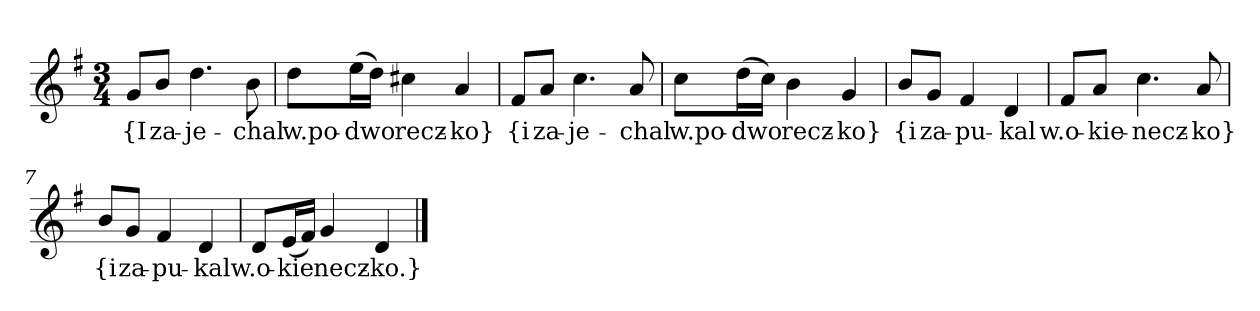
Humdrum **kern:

**kern	**text
*part1	*part1
*staff1	*staff1
*clefG2	*
*k[f#]	*
*G:	*
*M3/4	*
=	=
8g/L	{I
8b/J	za-
4.dd	-je-
8b	-chal
=2	=2
8dd\L	w.po-
(16ee\L	-dwo
16dd\JJ)	--
4cc#X	-recz-
4a	-ko}
=3y	=3y
8f#/L	{i
8a/J	za-
4.cc	-je-
8a	-chal
=4	=4
8cc\L	w.po-
(16dd\L	-dwo
16cc\JJ)	--
4b	-recz-
4g	-ko}
=5y	=5y
8b/L	{i
8g/J	za-
4f#	-pu-
4d	-kal
=6	=6
8f#/L	w.o-
8a/J	-kie-
4.cc	-necz-
8a	-ko}
=7y	=7y
8b/L	{i
8g/J	za-
4f#	-pu-
4d	-kal
=8	=8
8d/L	w.o-
(16e/L	-kie
16f#/JJ)	--
4g	-necz-
4d	-ko.}
==	==
*-	*-
